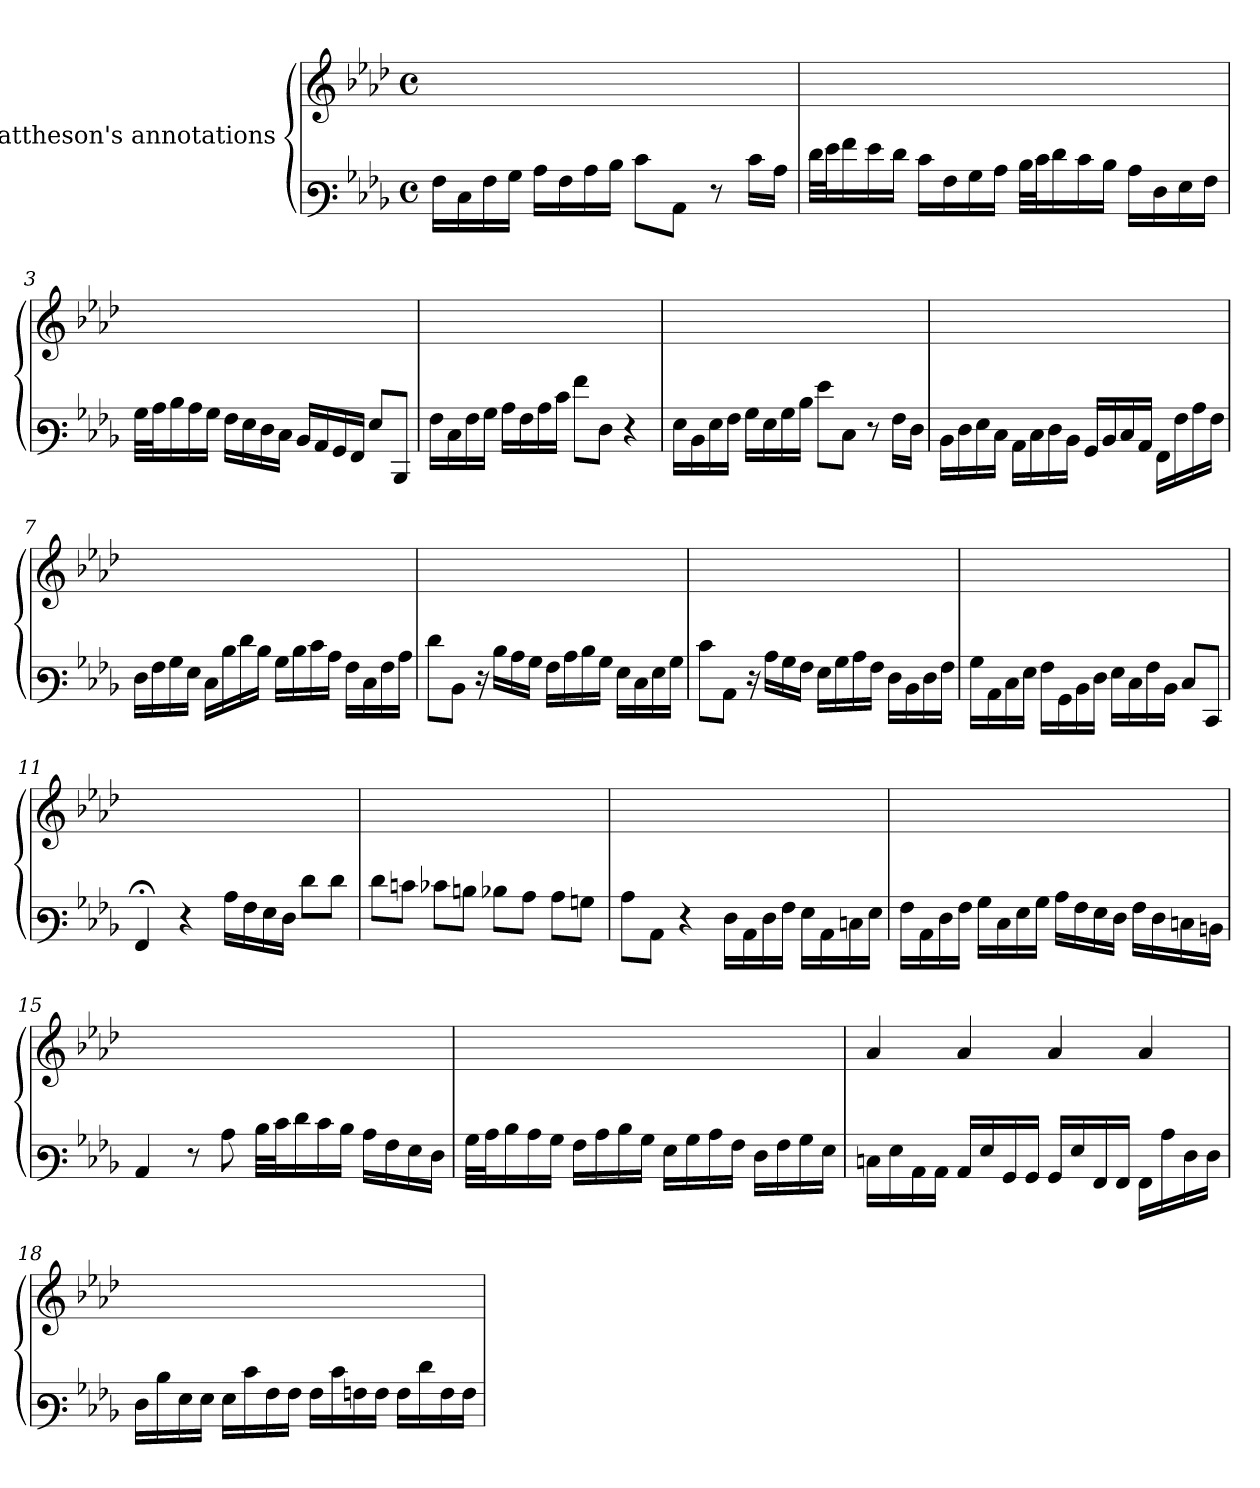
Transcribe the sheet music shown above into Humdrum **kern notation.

**kern	**dynam	**kern
*part2	*part2	*part1
*staff2	*staff2	*staff1
*	*	*I"Mattheson's annotations
*clefF3	*	*clefG2
*k[b-e-a-d-]	*	*k[b-e-a-d-]
*M4/4	*	*M4/4
*met(c)	*	*met(c)
=1	=1	=1
16A-\LL	Andante	1ryy
16E-\	.	.
16A-\	.	.
16B-\JJ	.	.
16c\LL	.	.
16A-\	.	.
16c\	.	.
16d-\JJ	.	.
8e-\L	.	.
8C\J	.	.
8r	.	.
16e-\LL	.	.
16c\JJ	.	.
=2	=2	=2
32f\LLL	.	1ryy
32g\J	.	.
16a-\	.	.
16g\	.	.
16f\JJ	.	.
16e-\LL	.	.
16A-\	.	.
16B-\	.	.
16c\JJ	.	.
32d-\LLL	.	.
32e-\J	.	.
16f\	.	.
16e-\	.	.
16d-\JJ	.	.
16c\LL	.	.
16F\	.	.
16G\	.	.
16A-\JJ	.	.
=3	=3	=3
32B-\LLL	.	1ryy
32c\J	.	.
16d-\	.	.
16c\	.	.
16B-\JJ	.	.
16A-\LL	.	.
16G\	.	.
16F\	.	.
16E-\JJ	.	.
16D-/LL	.	.
16C/	.	.
16BB-/	.	.
16AA-/JJ	.	.
8G/L	.	.
8DD-/J	.	.
!!LO:LB:g=z
=4	=4	=4
16A-\LL	.	1ryy
16E-\	.	.
16A-\	.	.
16B-\JJ	.	.
16c\LL	.	.
16A-\	.	.
16c\	.	.
16e-\JJ	.	.
8a-\L	.	.
8F\J	.	.
4r	.	.
=5	=5	=5
16G\LL	.	1ryy
16D-\	.	.
16G\	.	.
16A-\JJ	.	.
16B-\LL	.	.
16G\	.	.
16B-\	.	.
16d-\JJ	.	.
8g\L	.	.
8E-\J	.	.
8r	.	.
16A-\LL	.	.
16F\JJ	.	.
=6	=6	=6
16D-\LL	.	1ryy
16F\	.	.
16G\	.	.
16E-\JJ	.	.
16C\LL	.	.
16E-\	.	.
16F\	.	.
16D-\JJ	.	.
16BB-/LL	.	.
16D-/	.	.
16E-/	.	.
16C/JJ	.	.
16AA-\LL	.	.
16A-\	.	.
16c\	.	.
16A-\JJ	.	.
!!LO:LB:g=z
=7	=7	=7
16F\LL	.	1ryy
16A-\	.	.
16B-\	.	.
16G\JJ	.	.
16E-\LL	.	.
16d-\	.	.
16f\	.	.
16d-\JJ	.	.
16B-\LL	.	.
16d-\	.	.
16e-\	.	.
16c\JJ	.	.
16A-\LL	.	.
16E-\	.	.
16A-\	.	.
16c\JJ	.	.
=8	=8	=8
8f\L	.	1ryy
8D-\J	.	.
16r	.	.
16d-\LL	.	.
16c\	.	.
16B-\JJ	.	.
16A-\LL	.	.
16c\	.	.
16d-\	.	.
16B-\JJ	.	.
16G\LL	.	.
16E-\	.	.
16G\	.	.
16B-\JJ	.	.
=9	=9	=9
8e-\L	.	1ryy
8C\J	.	.
16r	.	.
16c\LL	.	.
16B-\	.	.
16A-\JJ	.	.
16G\LL	.	.
16B-\	.	.
16c\	.	.
16A-\JJ	.	.
16F\LL	.	.
16D-\	.	.
16F\	.	.
16A-\JJ	.	.
!!LO:LB:g=z
=10	=10	=10
16B-\LL	.	1ryy
16C\	.	.
16E-\	.	.
16G\JJ	.	.
16A-\LL	.	.
16BB-\	.	.
16D-\	.	.
16F\JJ	.	.
16G\LL	.	.
16E-\	.	.
16A-\	.	.
16D-\JJ	.	.
8E-/L	.	.
8EE-/J	.	.
=11	=11	=11
4AA-;/	.	1ryy
4r	.	.
16c\LL	.	.
16A-\	.	.
16G\	.	.
16F\JJ	.	.
8f\L	.	.
8f\J	.	.
=12	=12	=12
8f\L	.	1ryy
8en\J	.	.
8e-X\L	.	.
8dn\J	.	.
8d-X\L	.	.
8c\J	.	.
8c\L	.	.
8Bn\J	.	.
=13	=13	=13
8c\L	.	1ryy
8C\J	.	.
4r	.	.
16F\LL	.	.
16C\	.	.
16F\	.	.
16A-\JJ	.	.
16G\LL	.	.
16C\	.	.
16En\	.	.
16G\JJ	.	.
!!LO:LB:g=z
=14	=14	=14
16A-\LL	.	1ryy
16C\	.	.
16F\	.	.
16A-\JJ	.	.
16B-\LL	.	.
16E-\	.	.
16G\	.	.
16B-\JJ	.	.
16c\LL	.	.
16A-\	.	.
16G\	.	.
16F\JJ	.	.
16A-\LL	.	.
16F\	.	.
16En\	.	.
16Dn\JJ	.	.
=15	=15	=15
4C/	.	1ryy
8r	.	.
8c\	.	.
32d-\LLL	.	.
32e-\J	.	.
16f\	.	.
16e-\	.	.
16d-\JJ	.	.
16c\LL	.	.
16A-\	.	.
16G\	.	.
16F\JJ	.	.
=16	=16	=16
32B-\LLL	.	1ryy
32c\J	.	.
16d-\	.	.
16c\	.	.
16B-\JJ	.	.
16A-\LL	.	.
16c\	.	.
16d-\	.	.
16B-\JJ	.	.
16G\LL	.	.
16B-\	.	.
16c\	.	.
16A-\JJ	.	.
16F\LL	.	.
16A-\	.	.
16B-\	.	.
16G\JJ	.	.
!!LO:LB:g=z
=17	=17	=17
16En\LL	.	4a-/
16G\	.	.
16C\	.	.
16C\JJ	.	.
16C/LL	.	4a-/
16G/	.	.
16BB-/	.	.
16BB-/JJ	.	.
16BB-/LL	.	4a-/
16G/	.	.
16AA-/	.	.
16AA-/JJ	.	.
16AA-\LL	.	4a-/
16c\	.	.
16F\	.	.
16F\JJ	.	.
=18	=18	=18
16F\LL	.	1ryy
16d-\	.	.
16G\	.	.
16G\JJ	.	.
16G\LL	.	.
16e-\	.	.
16A-\	.	.
16A-\JJ	.	.
16A-\LL	.	.
16e-\	.	.
16An\	.	.
16A\JJ	.	.
16A\LL	.	.
16f\	.	.
16A\	.	.
16A\JJ	.	.
=	=	=
*-	*-	*-
